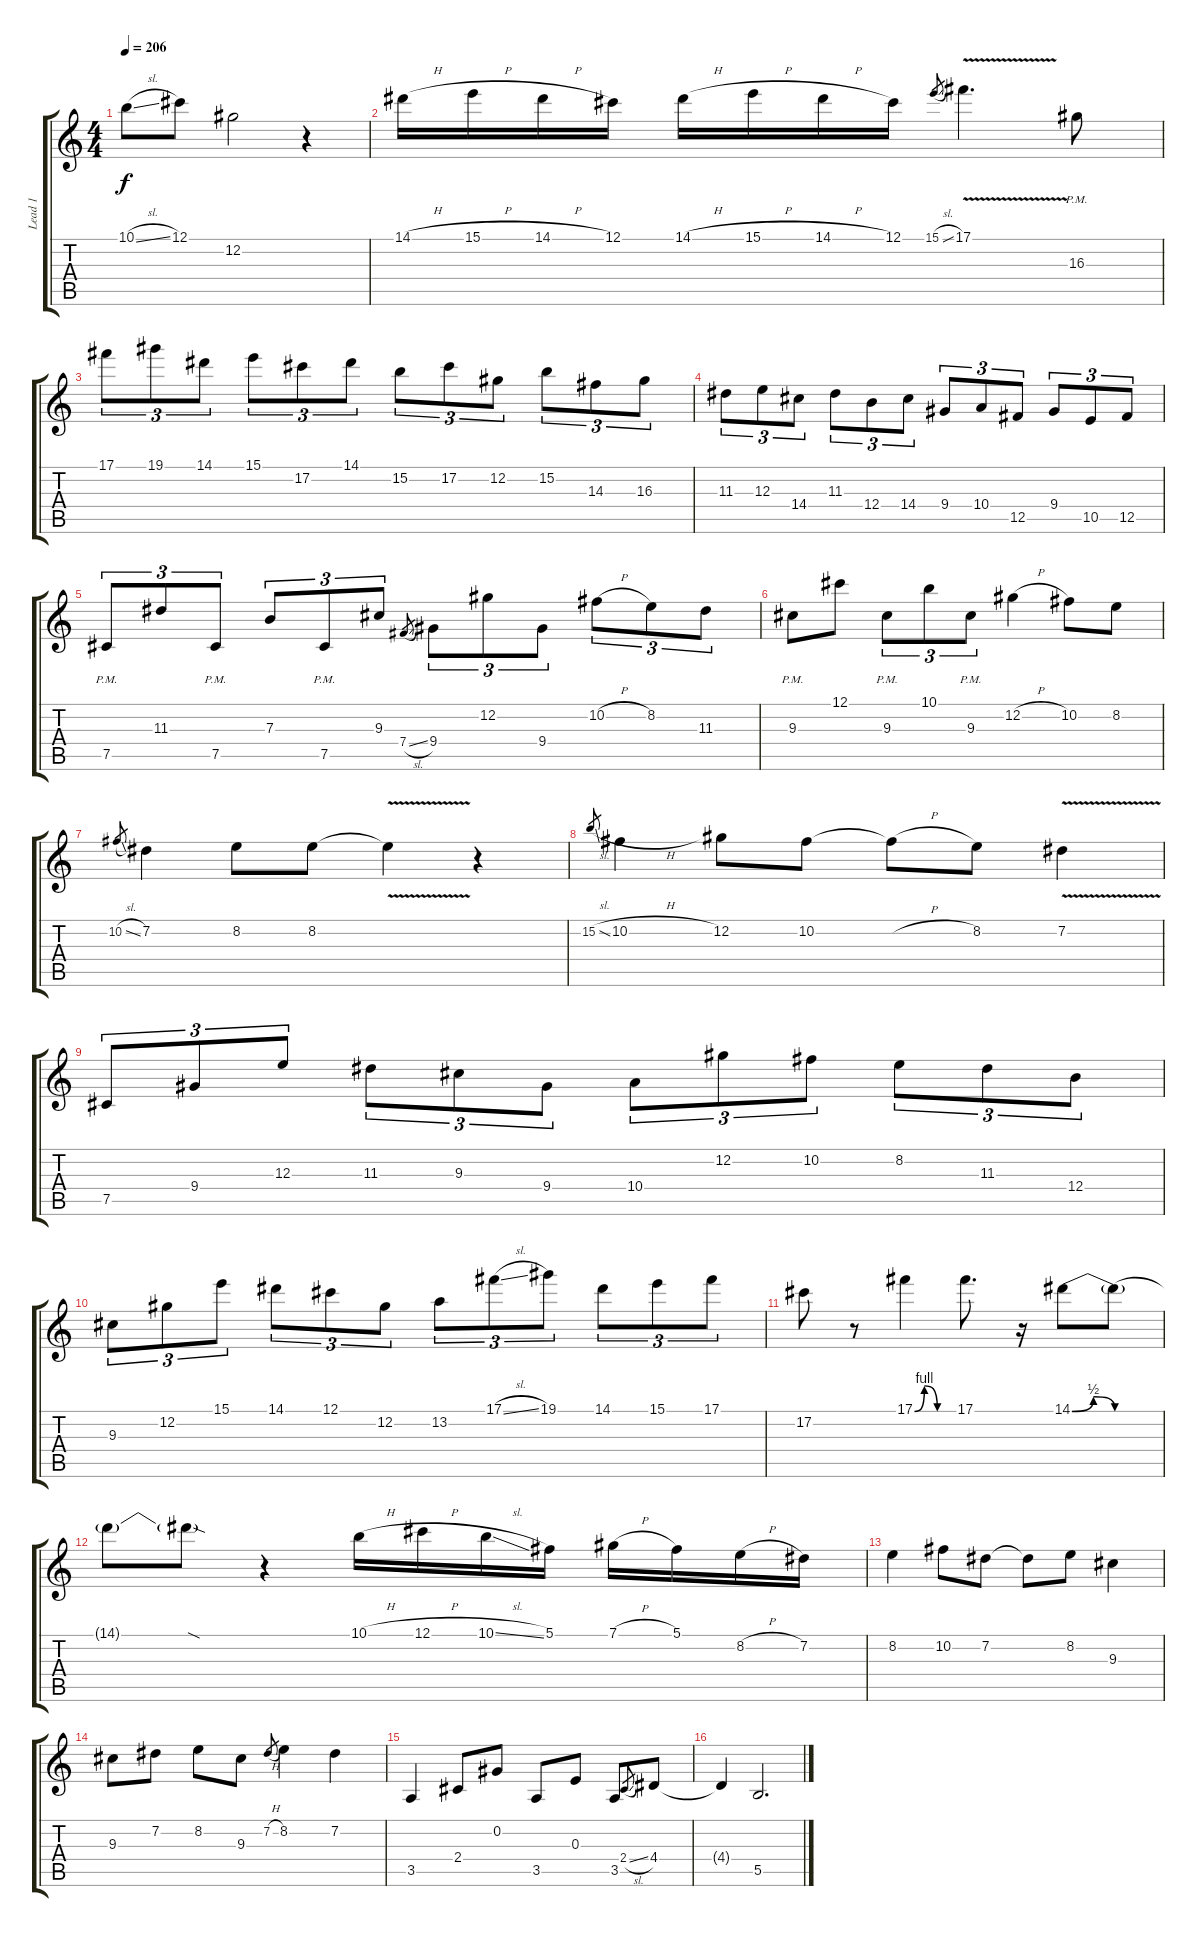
\track ("Lead 1" "Lead 1") {instrument distortionguitar}
\staff {score tabs}
\tuning (Db4 Ab3 E3 B2 Gb2 Db2) {hide}
\ts (4 4)
\tempo 206
\clef g2
\ks c
10.1{sl t}.8{dy f} 12.1.8 12.2.2 r.4 |
14.1{h}.16 15.1{h}.16 14.1{h}.16 12.1.16 14.1{h}.16 15.1{h}.16 14.1{h}.16 12.1.16 15.1{sl}.8{gr} 17.1{v}.4{d} 16.3{pm}.8 |
17.1.8{tu (3 2)} 19.1.8{tu (3 2)} 14.1.8{tu (3 2)} 15.1.8{tu (3 2)} 17.2.8{tu (3 2)} 14.1.8{tu (3 2)} 15.2.8{tu (3 2)} 17.2.8{tu (3 2)} 12.2.8{tu (3 2)} 15.2.8{tu (3 2)} 14.3.8{tu (3 2)} 16.3.8{tu (3 2)} |
11.3.8{tu (3 2)} 12.3.8{tu (3 2)} 14.4.8{tu (3 2)} 11.3.8{tu (3 2)} 12.4.8{tu (3 2)} 14.4.8{tu (3 2)} 9.4.8{tu (3 2)} 10.4.8{tu (3 2)} 12.5.8{tu (3 2)} 9.4.8{tu (3 2)} 10.5.8{tu (3 2)} 12.5.8{tu (3 2)} |
7.5{pm}.8{tu (3 2)} 11.3.8{tu (3 2)} 7.5{pm}.8{tu (3 2)} 7.3.8{tu (3 2)} 7.5{pm}.8{tu (3 2)} 9.3.8{tu (3 2)} 7.4{sl}.8{gr} 9.4.8{tu (3 2)} 12.2.8{tu (3 2)} 9.4.8{tu (3 2)} 10.2{h}.8{tu (3 2)} 8.2.8{tu (3 2)} 11.3.8{tu (3 2)} |
9.3{pm}.8 12.1.8 9.3{pm}.8{tu (3 2)} 10.1.8{tu (3 2)} 9.3{pm}.8{tu (3 2)} 12.2{h}.4 10.2.8 8.2.8 |
10.2{sl}.8{gr} 7.2.4 8.2.8 8.2.8 8.2{v t}.4 r.4 |
15.2{sl}.8{gr} 10.2{h}.4 12.2.8 10.2.8 10.2{h t}.8 8.2.8 7.2{v}.4 |
7.5.8{tu (3 2)} 9.4.8{tu (3 2)} 12.3.8{tu (3 2)} 11.3.8{tu (3 2)} 9.3.8{tu (3 2)} 9.4.8{tu (3 2)} 10.4.8{tu (3 2)} 12.2.8{tu (3 2)} 10.2.8{tu (3 2)} 8.2.8{tu (3 2)} 11.3.8{tu (3 2)} 12.4.8{tu (3 2)} |
9.3.8{tu (3 2)} 12.2.8{tu (3 2)} 15.1.8{tu (3 2)} 14.1.8{tu (3 2)} 12.1.8{tu (3 2)} 12.2.8{tu (3 2)} 13.2.8{tu (3 2)} 17.1{sl}.8{tu (3 2)} 19.1.8{tu (3 2)} 14.1.8{tu (3 2)} 15.1.8{tu (3 2)} 17.1.8{tu (3 2)} |
17.2.8{balance 0} r.8 17.1{be (custom 0 0 15 4 35 0 60 0)}.4 17.1.8{d} r.16 14.1{be (bendrelease 0 0 15 2 15 2 60 0)}.8 14.1{be (hold 0 0 60 0) t}.8 |
14.1{t}.8 14.1{sod t}.8 r.4 10.1{h}.16 12.1{h}.16 10.1{sl}.16 5.1.16 7.1{h}.16 5.1.16 8.2{h}.16 7.2.16 |
8.2.4 10.2.8 7.2.8 7.2{t}.8 8.2.8 9.3.4 |
9.3.8 7.2.8 8.2.8 9.3.8 7.2{h}.8{gr} 8.2.4 7.2.4 |
3.5.4{instrument electricguitarclean} 2.4.8 0.2.8 3.5.8 0.3.8 3.5.8 2.4{sl}.8{gr} 4.4.8 |
4.4{t}.4 5.5.2{d}
